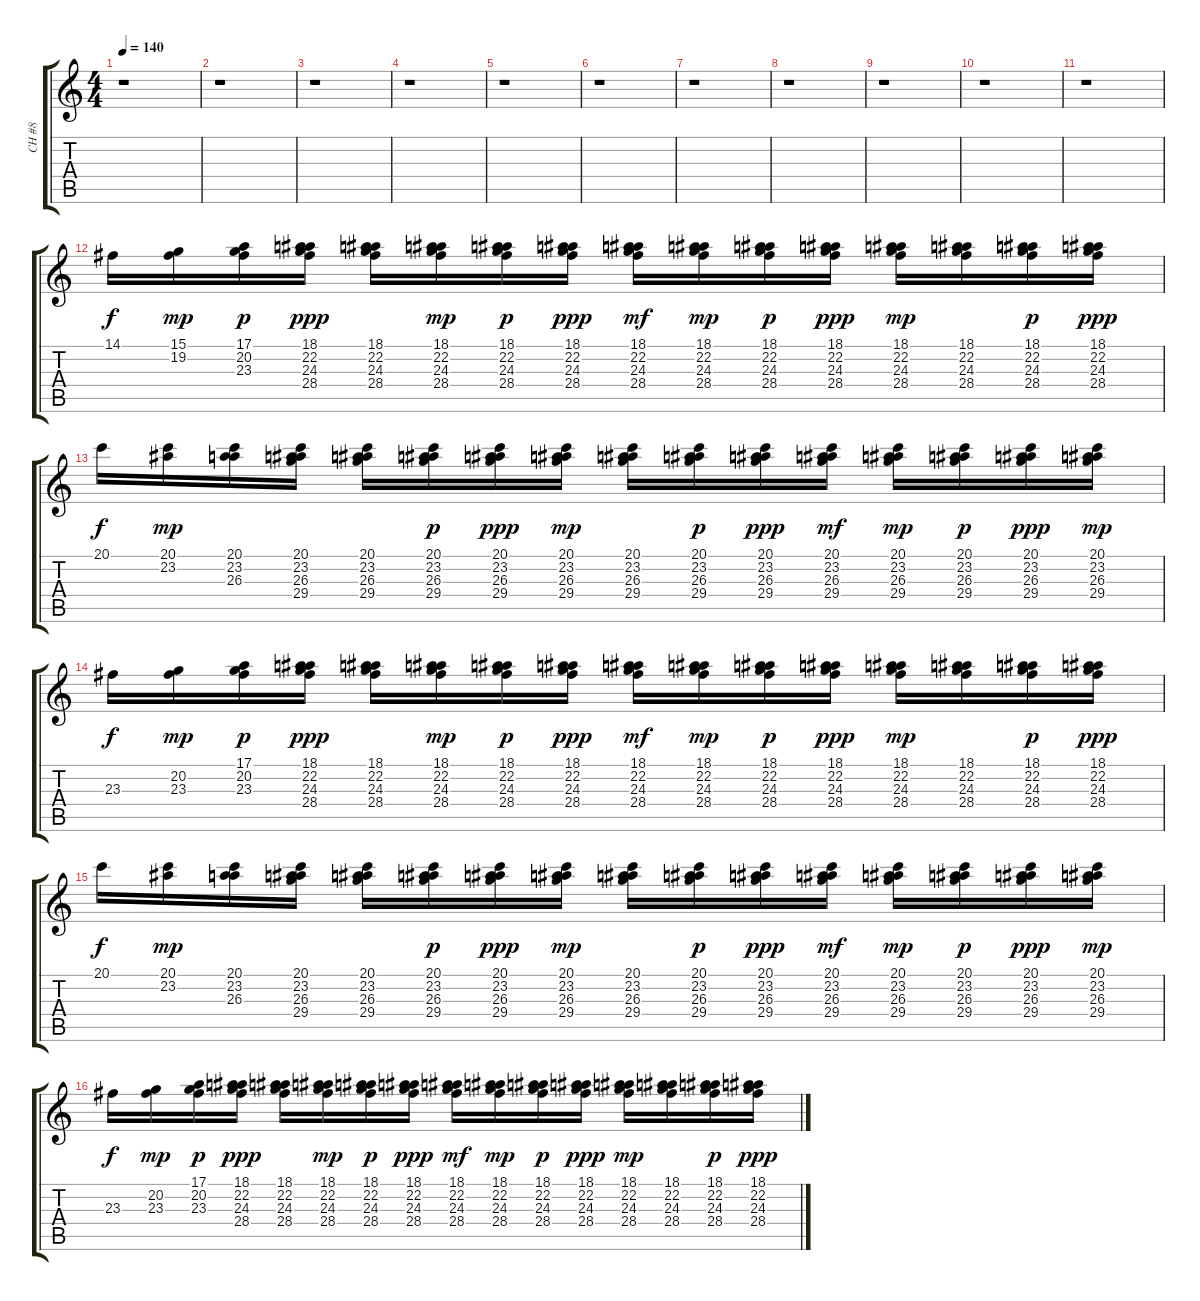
\track ("CH #8" "CH #8") {instrument marimba}
\staff {score tabs}
\tuning (E4 B3 G3 D3 A2 E2) {hide}
\ts (4 4)
\tempo 140
\clef g2
\ks c
r.1{dy f} |
r.1 |
r.1 |
r.1 |
r.1 |
r.1 |
r.1 |
r.1 |
r.1 |
r.1 |
r.1 |
14.1.16 (15.1 19.2).16{dy mp} (17.1 20.2 23.3).16{dy p} (18.1 22.2 24.3 28.4).16{dy ppp} (18.1 22.2 24.3 28.4).16 (18.1 22.2 24.3 28.4).16{dy mp} (18.1 22.2 24.3 28.4).16{dy p} (18.1 22.2 24.3 28.4).16{dy ppp} (18.1 22.2 24.3 28.4).16{dy mf} (18.1 22.2 24.3 28.4).16{dy mp} (18.1 22.2 24.3 28.4).16{dy p} (18.1 22.2 24.3 28.4).16{dy ppp} (18.1 22.2 24.3 28.4).16{dy mp} (18.1 22.2 24.3 28.4).16 (18.1 22.2 24.3 28.4).16{dy p} (18.1 22.2 24.3 28.4).16{dy ppp} |
20.1.16{dy f} (20.1 23.2).16{dy mp} (20.1 23.2 26.3).16 (20.1 23.2 26.3 29.4).16 (20.1 23.2 26.3 29.4).16 (20.1 23.2 26.3 29.4).16{dy p} (20.1 23.2 26.3 29.4).16{dy ppp} (20.1 23.2 26.3 29.4).16{dy mp} (20.1 23.2 26.3 29.4).16 (20.1 23.2 26.3 29.4).16{dy p} (20.1 23.2 26.3 29.4).16{dy ppp} (20.1 23.2 26.3 29.4).16{dy mf} (20.1 23.2 26.3 29.4).16{dy mp} (20.1 23.2 26.3 29.4).16{dy p} (20.1 23.2 26.3 29.4).16{dy ppp} (20.1 23.2 26.3 29.4).16{dy mp} |
23.3.16{dy f} (20.2 23.3).16{dy mp} (17.1 20.2 23.3).16{dy p} (18.1 22.2 24.3 28.4).16{dy ppp} (18.1 22.2 24.3 28.4).16 (18.1 22.2 24.3 28.4).16{dy mp} (18.1 22.2 24.3 28.4).16{dy p} (18.1 22.2 24.3 28.4).16{dy ppp} (18.1 22.2 24.3 28.4).16{dy mf} (18.1 22.2 24.3 28.4).16{dy mp} (18.1 22.2 24.3 28.4).16{dy p} (18.1 22.2 24.3 28.4).16{dy ppp} (18.1 22.2 24.3 28.4).16{dy mp} (18.1 22.2 24.3 28.4).16 (18.1 22.2 24.3 28.4).16{dy p} (18.1 22.2 24.3 28.4).16{dy ppp} |
20.1.16{dy f} (20.1 23.2).16{dy mp} (20.1 23.2 26.3).16 (20.1 23.2 26.3 29.4).16 (20.1 23.2 26.3 29.4).16 (20.1 23.2 26.3 29.4).16{dy p} (20.1 23.2 26.3 29.4).16{dy ppp} (20.1 23.2 26.3 29.4).16{dy mp} (20.1 23.2 26.3 29.4).16 (20.1 23.2 26.3 29.4).16{dy p} (20.1 23.2 26.3 29.4).16{dy ppp} (20.1 23.2 26.3 29.4).16{dy mf} (20.1 23.2 26.3 29.4).16{dy mp} (20.1 23.2 26.3 29.4).16{dy p} (20.1 23.2 26.3 29.4).16{dy ppp} (20.1 23.2 26.3 29.4).16{dy mp} |
23.3.16{dy f} (20.2 23.3).16{dy mp} (17.1 20.2 23.3).16{dy p} (18.1 22.2 24.3 28.4).16{dy ppp} (18.1 22.2 24.3 28.4).16 (18.1 22.2 24.3 28.4).16{dy mp} (18.1 22.2 24.3 28.4).16{dy p} (18.1 22.2 24.3 28.4).16{dy ppp} (18.1 22.2 24.3 28.4).16{dy mf} (18.1 22.2 24.3 28.4).16{dy mp} (18.1 22.2 24.3 28.4).16{dy p} (18.1 22.2 24.3 28.4).16{dy ppp} (18.1 22.2 24.3 28.4).16{dy mp} (18.1 22.2 24.3 28.4).16 (18.1 22.2 24.3 28.4).16{dy p} (18.1 22.2 24.3 28.4).16{dy ppp}
